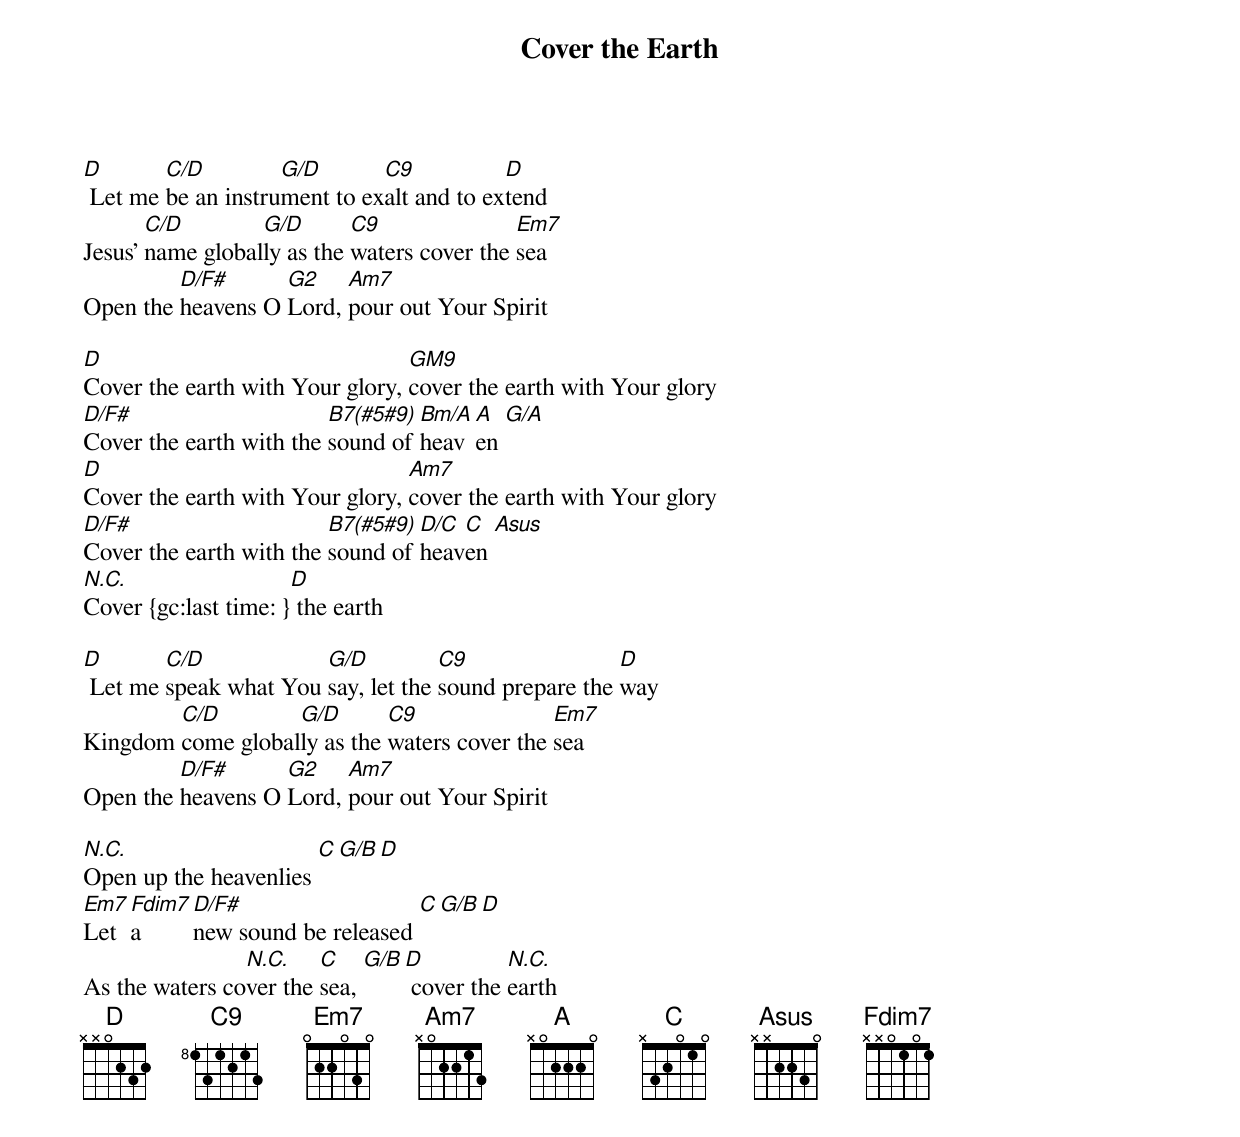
{title: Cover the Earth}
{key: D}
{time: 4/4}
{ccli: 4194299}
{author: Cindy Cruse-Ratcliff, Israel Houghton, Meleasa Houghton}
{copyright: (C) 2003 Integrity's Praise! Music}

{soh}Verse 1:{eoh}
[D] Let me [C/D]be an instru[G/D]ment to ex[C9]alt and to ex[D]tend
Jesus' [C/D]name global[G/D]ly as the [C9]waters cover the [Em7]sea
Open the [D/F#]heavens O [G2]Lord, [Am7]pour out Your Spirit

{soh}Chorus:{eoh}
[D]Cover the earth with Your glory, [GM9]cover the earth with Your glory
[D/F#]Cover the earth with the [B7(#5#9)]sound of [Bm/A]heav[A]en [G/A]
[D]Cover the earth with Your glory, [Am7]cover the earth with Your glory
[D/F#]Cover the earth with the [B7(#5#9)]sound of [D/C]heav[C]en [Asus]
[N.C.]Cover {gc:last time: }[D] the earth

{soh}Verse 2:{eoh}
[D] Let me [C/D]speak what You [G/D]say, let the [C9]sound prepare the [D]way
Kingdom [C/D]come global[G/D]ly as the [C9]waters cover the [Em7]sea
Open the [D/F#]heavens O [G2]Lord, [Am7]pour out Your Spirit

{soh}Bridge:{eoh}
[N.C.]Open up the heavenlies [C][G/B][D]
[Em7]Let [Fdim7]a [D/F#]new sound be released [C][G/B][D]
As the waters co[N.C.]ver the [C]sea, [G/B][D] cover the [N.C.]earth
